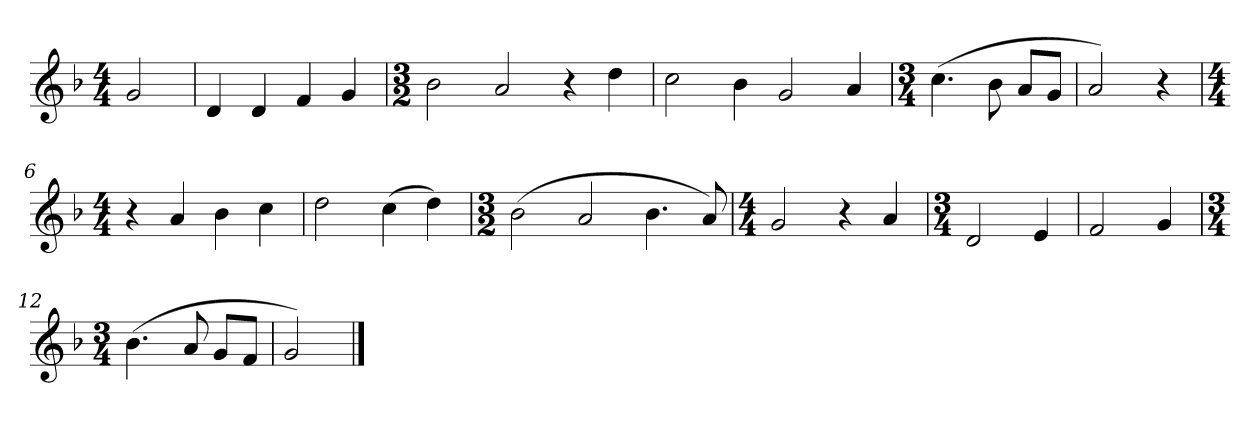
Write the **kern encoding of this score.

**kern
*part1
*staff1
*k[b-]
*M4/4
*MM120
=
2g
=1
4d
4d
4f
4g
=2
*M3/2
2b-
2a
4r
4dd
=3
2cc
4b-
2g
4a
=4
*M3/4
(4.cc
8b-
8aL
8gJ
=5
2a)
4r
=6
*M4/4
4r
4a
4b-
4cc
=7
2dd
(4cc
4dd)
=8
*M3/2
(2b-
2a
4.b-
8a)
=9
*M4/4
2g
4r
4a
=10
*M3/4
2d
4e
=11
2f
4g
=12
*M3/4
(4.b-
8a
8gL
8fJ
=13
2g)
==
*-
